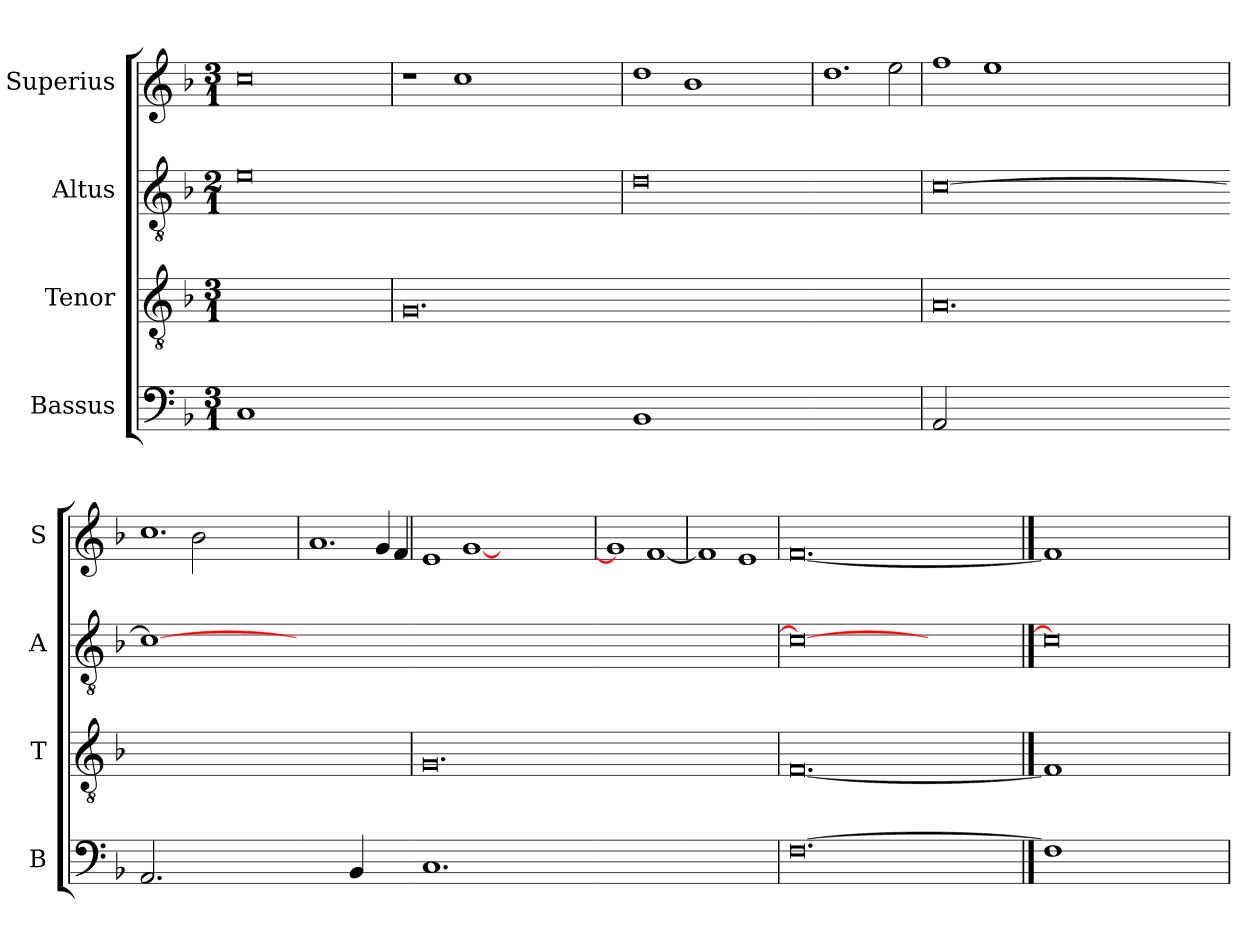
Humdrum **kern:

**kern	**kern	**kern	**kern
*part4	*part3	*part2	*part1
*staff4	*staff3	*staff2	*staff1
*I"Bassus	*I"Tenor	*I"Altus	*I"Superius
*I'B	*I'T	*I'A	*I'S
*clefF4	*clefGv2	*clefGv2	*clefG2
*k[b-]	*k[b-]	*k[b-]	*k[b-]
*F:	*F:	*F:	*F:
*M3/1	*M3/1	*M2/1	*M3/1
=	=	=	=
!	!	!LO:N:vis=0	!LO:N:vis=0
1C	1ryy	1e	2cc
.	.	.	2ryy
=-	=	=-	=
!	!LO:N:vis=0.	!	!LO:N:vis=1
1.ryy	1.G	1.ryy	4r
!	!	!	!LO:N:vis=1
.	.	.	4cc
.	.	.	1ryy
=-	=-	=	=
!	!	!LO:N:vis=0	!LO:N:vis=1
1BB-	1ryy	1d	4dd
!	!	!	!LO:N:vis=1
.	.	.	4b-
.	.	.	2ryy
=-	=-	=-	=
!	!	!	!LO:N:vis=1.
2ryy	2ryy	2ryy	4.dd
!	!	!	!LO:N:vis=2
.	.	.	8ee
=59	=59	=59	=59
!	!LO:N:vis=0.	!	!LO:N:vis=1
2AA	1.A	[0c	4ff
!	!	!	!LO:N:vis=1
.	.	.	4ee
1.ryy	.	.	1.ryy
.	2ryy	.	.
=-	=-	=-	=
!	!	!	!LO:N:vis=1.
2.AA	1ryy	1c_	4.cc
!	!	!	!LO:N:vis=2
.	.	.	8b-
.	.	.	2ryy
4ryy	.	.	.
=-	=-	=-	=
!	!	!	!LO:N:vis=1.
4ryy	2ryy	2ryy	4.a
4BB-	.	.	.
!	!	!	!LO:N:vis=4
.	.	.	16g
!	!	!	!LO:N:vis=4
.	.	.	16f
=-	=	=-	=
!	!LO:N:vis=0.	!	!LO:N:vis=1
1.C	1.G	1.ryy	4e
!	!	!	!LO:N:vis=1
.	.	.	[4g
.	.	.	1ryy
=-	=-	=-	=
!	!	!	!LO:N:vis=1
2ryy	2ryy	2ryy	4g]
!	!	!	!LO:N:vis=1
.	.	.	[4f
=-	=-	=-	=
!	!	!	!LO:N:vis=1
2ryy	2ryy	2ryy	4f]
!	!	!	!LO:N:vis=1
.	.	.	4e
=60	=60	=60	=60
[0.F	[0.F	0c_	[0.f
.	.	1ryy	.
==61	==61	==61	==61
1F]	1F]	0c]	1f]
1ryy	1ryy	.	1ryy
=	=	=	=
*-	*-	*-	*-
